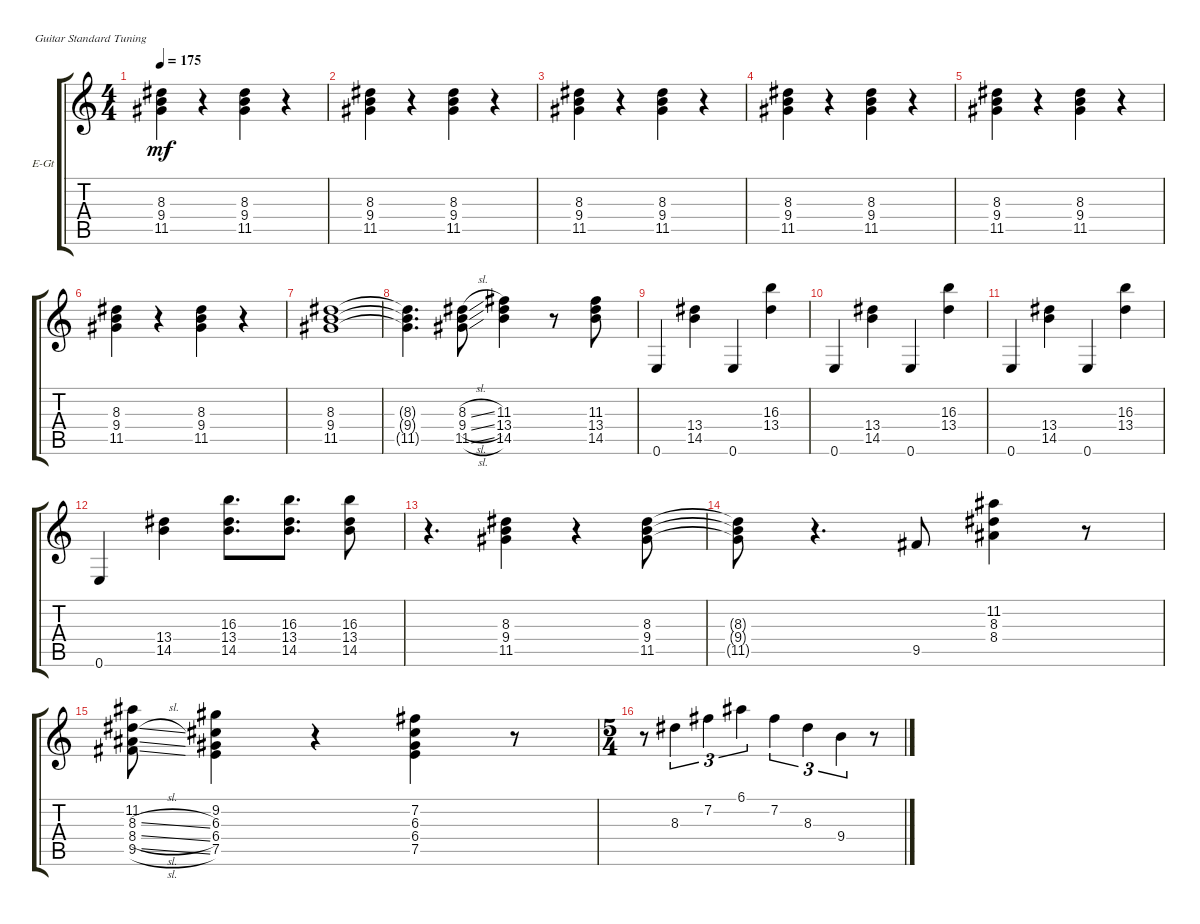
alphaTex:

\defaultSystemsLayout 4
\bracketExtendMode groupsimilarinstruments
\firstSystemTrackNameOrientation horizontal
\otherSystemsTrackNameOrientation horizontal
\track ("Electric Guitar (Left)" "E-Gt") {instrument electricguitarclean}
\staff {score tabs}
\tuning (E4 B3 G3 D3 A2 E2)
\ts (4 4)
\tempo 175
\clef g2
\ks c
(11.5 9.4 8.3).4{dy mf} r.4 (11.5 9.4 8.3).4 r.4 |
(11.5 9.4 8.3).4 r.4 (11.5 9.4 8.3).4 r.4 |
(11.5 9.4 8.3).4 r.4 (11.5 9.4 8.3).4 r.4 |
(11.5 9.4 8.3).4 r.4 (11.5 9.4 8.3).4 r.4 |
(11.5 9.4 8.3).4 r.4 (11.5 9.4 8.3).4 r.4 |
(11.5 9.4 8.3).4 r.4 (11.5 9.4 8.3).4 r.4 |
(11.5 9.4 8.3).1 |
(11.5{t} 9.4{t} 8.3{t}).4{d} (11.5{sl} 9.4{sl} 8.3{sl}).8 (14.5 13.4 11.3).4 r.8 (14.5 13.4 11.3).8 |
0.6.4 (14.5 13.4).4 0.6.4 (13.4 16.3).4 |
0.6.4 (14.5 13.4).4 0.6.4 (13.4 16.3).4 |
0.6.4 (14.5 13.4).4 0.6.4 (13.4 16.3).4 |
0.6.4 (14.5 13.4).4 (14.5 13.4 16.3).8{d} (13.4 16.3 14.5).8{d} (14.5 13.4 16.3).8 |
r.4{d} (11.5 9.4 8.3).4 r.4 (11.5 9.4 8.3).8 |
(11.5{t} 9.4{t} 8.3{t}).8 r.4{d} 9.5.8 (8.4 8.3 11.2).4 r.8 |
(9.5{sl} 8.4{sl} 8.3{sl} 11.2).8 (6.4 6.3 9.2 7.5).4 r.4 (6.4 6.3 7.2 7.5).4 r.8 |
\ts (5 4)
r.8 8.3.4{tu (3 2)} 7.2.4{tu (3 2)} 6.1.4{tu (3 2)} 7.2.4{tu (3 2)} 8.3.4{tu (3 2)} 9.4.4{tu (3 2)} r.8
